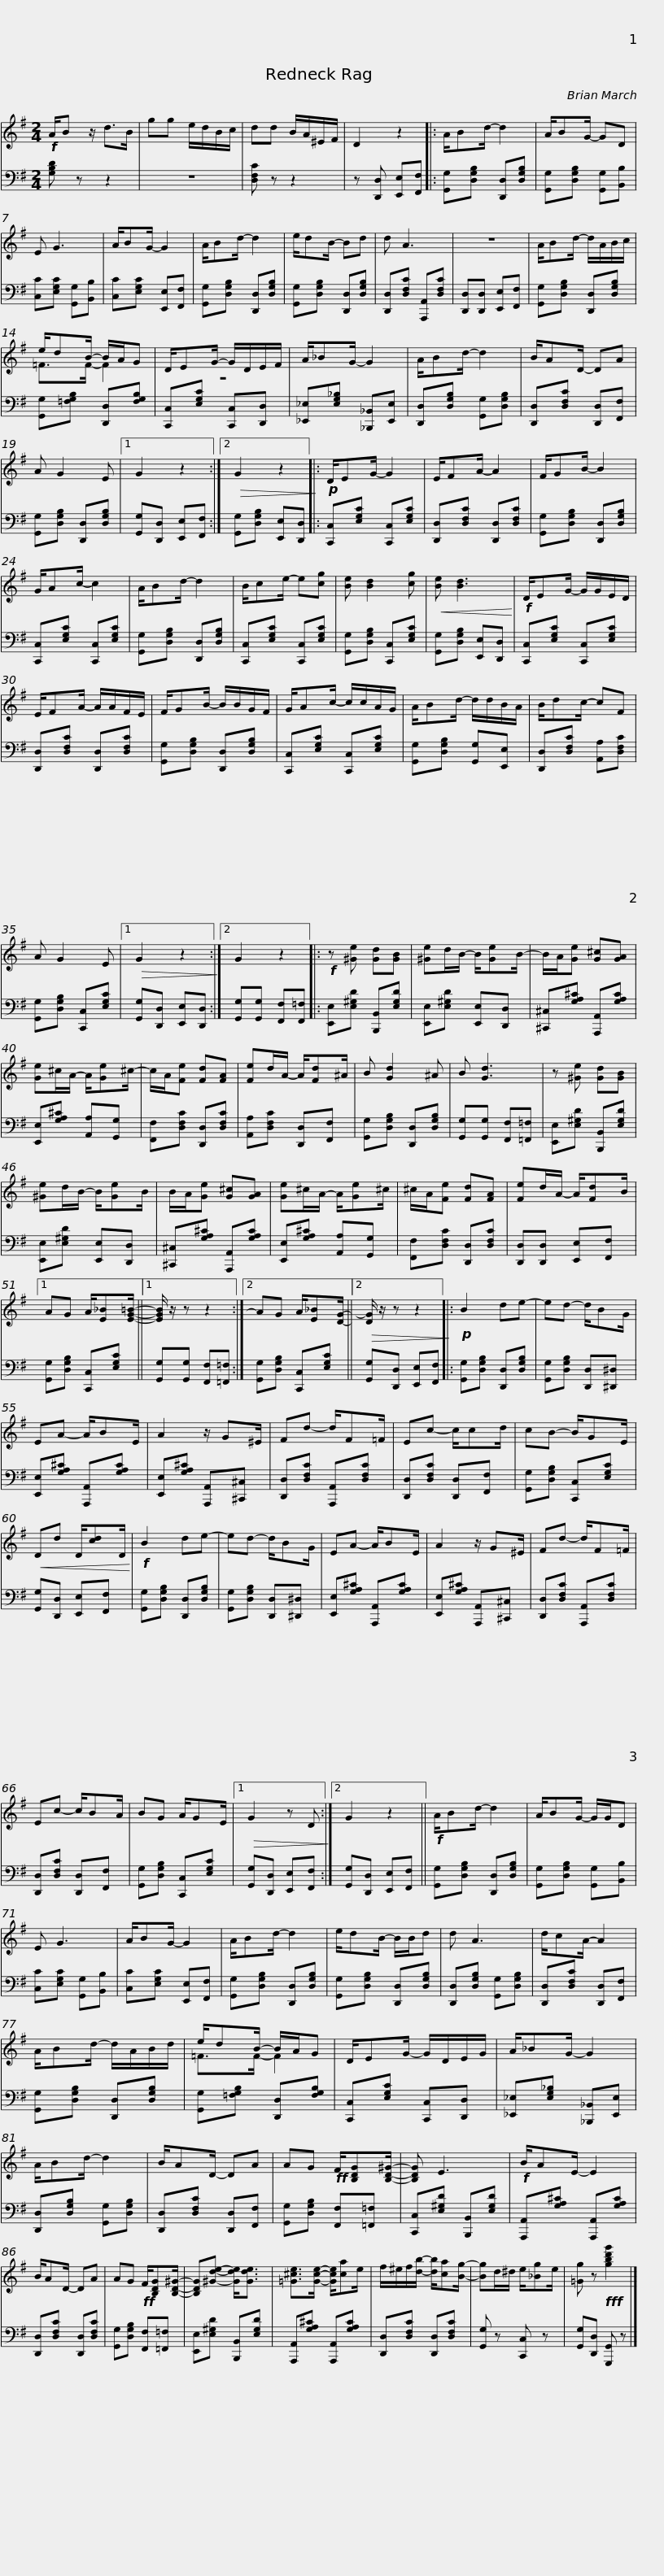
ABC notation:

X:1
%%score { ( 1 3 ) | 2 }
L:1/8
M:2/4
I:linebreak $
K:G
V:1 treble
V:3 treble
V:2 bass
V:1
!f! A/B z/ d>B | gg e/d/B/c/ | dd B/A/^E/F/ | D2 z2 |: A/Bd/- d2 | %5
 A/BG/- GD | E G3 |$ A/BG/- G2 | A/Bd/- d2 | e/dB/- Bd | %10
 d A3 | z4 | A/Bd/- d/A/B/c/ | e/dB/- B/A/G |$ D/EG/- G/D/E/F/ | %15
 A/_BG/- G2 | A/Bd/- d2 | B/AD/- DA | A G2 E |1 G2 z2 :|2 %20
!>(! G2 z2!>)! |:$!p! D/EG/- G2 | E/FA/- A2 | F/GB/- B2 | G/Ac/- c2 | %25
 A/Bd/- d2 | B/ce/- e[cg] | [Be] [Bd]2 [cg] |$!<(! [Be] [Bd]3!<)! |!f! D/EG/- G/G/E/D/ | %30
 E/FA/- A/A/F/E/ | F/GB/- B/B/G/F/ | G/Ac/- c/c/A/G/ | A/Bd/- d/d/B/A/ |$ B/dc/- cF | %35
 A G2 E |1!>(! G2 z2!>)! :|2 G2 z2 |:!f! z [^Ge] [Gd][GB] | [^Ge]d/B/- B/[Ge]B/- | %40
 B/A/[Ge] [G^c][GA] |$ [Ge]^c/A/- A/[Ge]^c/- | c/A/[Fe] [Fd][FA] | [Fe]d/A/- A/[Fd]^A/ | B [Gd]2 ^A | %45
 B [Gd]3 | z [^Ge] [Gd][GB] | [^Ge]d/B/- B/[Ge]B/ |$ B/A/[Ge] [G^c][GA] | [Ge]^c/A/- A/[Ge]^c/ | %50
 ^c/A/[Fe] [Fd][FA] | [Fe]d/A/- A/[Fd]B/ |1 AG A/[E_B][EG=B]/- ||1 [EGB]/ z/ z z2 :|2$ AG A/[E_B][DG]/- ||2 %55
!>(! [DG]/ z/ z z2!>)! |:!p! B2 de- | ed- d/BG/ | EA- A/BE/ | A2 z/ G^E/ | %60
 Fd- d/F=F/ |$ Ec- c/cd/ | cB- B/GE/ |!<(! Dd D/[cd]D/!<)! |!f! B2 de- | %65
 ed- d/BG/ | EA- A/BE/ | A2 z/ G^E/ |$ Fd- d/F=F/ | Ec- c/BA/ | %70
 BG A/GE/ |1!>(! G2 z D!>)! :|2 G2 z2 ||!f! A/Bd/- d2 | A/BG/- G/G/D |$ %75
 E G3 | A/BG/- G2 | A/Bd/- d2 | e/dB/- B/B/d | d A3 | %80
 d/cA/- A2 | A/Bd/- d/A/B/d/ |$ e/dB/- B/A/G | D/EG/- G/D/E/G/ | A/_BG/- G2 | %85
 A/Bd/- d2 | B/AD/- DA | AG!ff! F/[B,DG][B,D^G]/- |$ [B,DG] E3 |!f! B/AE/- E2 | %90
 B/AD/- DA | AG!ff! F/[B,DG][B,D^G]/- | [B,DG][^Gde]- [Gde]<[Gde] | [=G^ce]>[Gce]- [Gce]/[ca]e/ |$ f/^e/f/[db]/- [db]/[ca][Bg]/- | %95
 [Bg]d/^d/ e/[_Bg]e/ | [=Gg] z!fff! [gbd'g']2 |] %97
V:2
 [G,B,D] z z2 | z4 | [D,F,C] z z2 | z [D,,D,] [E,,E,][F,,F,] |: [G,,G,][D,G,B,] [D,,D,][D,G,B,] | %5
 [G,,G,][D,G,B,] [G,,G,][B,,B,] | [C,C][E,G,C] [G,,G,][B,,B,] |$ [C,C][E,G,C] [E,,E,][F,,F,] | [G,,G,][D,G,B,] [D,,D,][D,G,B,] | [G,,G,][D,G,B,] [D,,D,][D,G,B,] | %10
 [D,,D,][D,F,C] [A,,,A,,][D,F,C] | [D,,D,][D,,D,] [E,,E,][F,,F,] | [G,,G,][D,G,B,] [D,,D,][D,G,B,] | [G,,G,][=F,G,B,] [D,,D,][F,G,B,] |$ [C,,C,][E,G,C] [C,,C,][D,,D,] | %15
 [_E,,_E,][E,G,_B,] [_B,,,_B,,][E,,E,] | [D,,D,][D,G,B,] [G,,G,][D,G,B,] | [D,,D,][D,F,C] [D,,D,][F,,F,] | [G,,G,][D,G,B,] [D,,D,][D,G,B,] |1 [G,,G,][D,,D,] [E,,E,][F,,F,] :|2 %20
 [G,,G,][D,G,B,] [E,,E,][D,,D,] |:$ [C,,C,][E,G,C] [C,,C,][E,G,C] | [D,,D,][D,F,C] [D,,D,][D,F,C] | [G,,G,][D,G,B,] [D,,D,][D,G,B,] | [C,,C,][E,G,C] [C,,C,][E,G,C] | %25
 [G,,G,][D,G,B,] [D,,D,][D,G,B,] | [C,,C,][E,G,C] [C,,C,][E,G,C] | [G,,G,][D,G,B,] [C,,C,][E,G,C] |$ [G,,G,][D,G,B,] [E,,E,][D,,D,] | [C,,C,][E,G,C] [C,,C,][E,G,C] | %30
 [D,,D,][D,F,C] [D,,D,][D,F,C] | [G,,G,][D,G,B,] [D,,D,][D,G,B,] | [C,,C,][E,G,C] [C,,C,][E,G,C] | [G,,G,][D,G,B,] [G,,G,][E,,E,] |$ [D,,D,][D,F,C] [A,,A,][D,F,C] | %35
 [G,,G,][D,G,B,] [C,,C,][E,G,C] |1 [G,,G,][D,,D,] [E,,E,][D,,D,] :|2 [G,,G,][G,,G,] [F,,F,][F,,=F,] |: [E,,E,][E,^G,D] [B,,,B,,][E,G,D] | [E,,E,][E,^G,D] [E,,E,][D,,D,] | %40
 [^C,,^C,][G,A,^C] [A,,,A,,][G,A,C] |$ [E,,E,][G,A,^C] [A,,A,][G,,G,] | [F,,F,][D,F,C] [D,,D,][D,F,C] | [A,,A,][D,F,C] [D,,D,][F,,F,] | [G,,G,][D,G,B,] [D,,D,][D,G,B,] | %45
 [G,,G,][G,,G,] [F,,F,][=F,,=F,] | [E,,E,][E,^G,D] [B,,,B,,][E,G,D] | [E,,E,][E,^G,D] [E,,E,][D,,D,] |$ [^C,,^C,][G,A,^C] [A,,,A,,][G,A,C] | [E,,E,][G,A,^C] [A,,A,][G,,G,] | %50
 [F,,F,][D,F,C] [D,,D,][D,F,C] | [D,,D,][D,,D,] [E,,E,][F,,F,] |1 [G,,G,][D,G,B,] [C,,C,][E,G,C] ||1 [G,,G,][G,,G,] [F,,F,][=F,,=F,] :|2$ [G,,G,][D,G,B,] [C,,C,][E,G,C] ||2 %55
 [G,,G,][D,,D,] [E,,E,][F,,F,] |: [G,,G,][D,G,B,] [D,,D,][D,G,B,] | [G,,G,][D,G,B,] [D,,D,][^D,,^D,] | [E,,E,][G,A,^C] [A,,,A,,][G,A,C] | [E,,E,][G,A,^C] [A,,,A,,][^C,,^C,] | %60
 [D,,D,][D,F,C] [A,,,A,,][D,F,C] |$ [D,,D,][D,F,C] [D,,D,][F,,F,] | [G,,G,][D,G,B,] [C,,C,][E,G,C] | [G,,G,][D,,D,] [E,,E,][F,,F,] | [G,,G,][D,G,B,] [D,,D,][D,G,B,] | %65
 [G,,G,][D,G,B,] [D,,D,][^D,,^D,] | [E,,E,][G,A,^C] [A,,,A,,][G,A,C] | [E,,E,][G,A,^C] [A,,,A,,][^C,,^C,] |$ [D,,D,][D,F,C] [A,,,A,,][D,F,C] | [D,,D,][D,F,C] [D,,D,][F,,F,] | %70
 [G,,G,][D,G,B,] [C,,C,][E,G,C] |1 [G,,G,][D,,D,] [E,,E,][F,,F,] :|2 [G,,G,][D,,D,] [E,,E,][F,,F,] || [G,,G,][D,G,B,] [D,,D,][D,G,B,] | [G,,G,][D,G,B,] [G,,G,][B,,B,] |$ %75
 [C,C][E,G,C] [G,,G,][B,,B,] | [C,C][E,G,C] [E,,E,][F,,F,] | [G,,G,][D,G,B,] [D,,D,][D,G,B,] | [G,,G,][D,G,B,] [D,,D,][D,G,B,] | [D,,D,][D,G,B,] [G,,G,][D,G,B,] | %80
 [D,,D,][D,F,C] [D,,D,][F,,F,] | [G,,G,][D,G,B,] [D,,D,][D,G,B,] |$ [G,,G,][=F,G,B,] [D,,D,][F,G,B,] | [C,,C,][E,G,C] [C,,C,][D,,D,] | [_E,,_E,][E,G,_B,] [_B,,,_B,,][E,,E,] | %85
 [D,,D,][D,G,B,] [G,,G,][D,G,B,] | [D,,D,][D,F,C] [D,,D,][F,,F,] | [G,,G,][D,G,B,] [F,,F,][=F,,=F,] |$ [C,,C,][E,^G,D] [B,,,B,,][E,G,D] | [A,,,A,,][G,A,^C] [A,,,A,,][G,A,C] | %90
 [D,,D,][D,F,C] [D,,D,][D,F,C] | [G,,G,][D,G,B,] [F,,F,][=F,,=F,] | [E,,E,][E,^G,D] [B,,,B,,][E,G,D] | [A,,,A,,][G,A,^C] [A,,,A,,][G,A,C] |$ [D,,D,][D,F,C] [D,,D,][D,F,C] | %95
 [G,,G,] z [C,,C,] z | [G,,G,][D,,D,] [G,,,G,,] z |] %97
V:3
 x4 | x4 | x4 | x4 |: x4 | %5
 x4 | x4 |$ x4 | x4 | x4 | %10
 x4 | x4 | x4 | =F>F- F2 |$ z4 | %15
 x4 | x4 | x4 | x4 |1 x4 :|2 %20
 x4 |:$ x4 | x4 | x4 | x4 | %25
 x4 | x4 | x4 |$ x4 | x4 | %30
 x4 | x4 | x4 | x4 |$ x4 | %35
 x4 |1 x4 :|2 x4 |: x4 | x4 | %40
 x4 |$ x4 | x4 | x4 | x4 | %45
 x4 | x4 | x4 |$ x4 | x4 | %50
 x4 | x4 |1 x4 ||1 x4 :|2$ x4 ||2 %55
 x4 |: x4 | x4 | x4 | x4 | %60
 x4 |$ x4 | x4 | x4 | x4 | %65
 x4 | x4 | x4 |$ x4 | x4 | %70
 x4 |1 x4 :|2 x4 || x4 | x4 |$ %75
 x4 | x4 | x4 | x4 | x4 | %80
 x4 | x4 |$ =F>F- F2 | x4 | x4 | %85
 x4 | x4 | x4 |$ x4 | x4 | %90
 x4 | x4 | x4 | x4 |$ x4 | %95
 x4 | x4 |] %97
